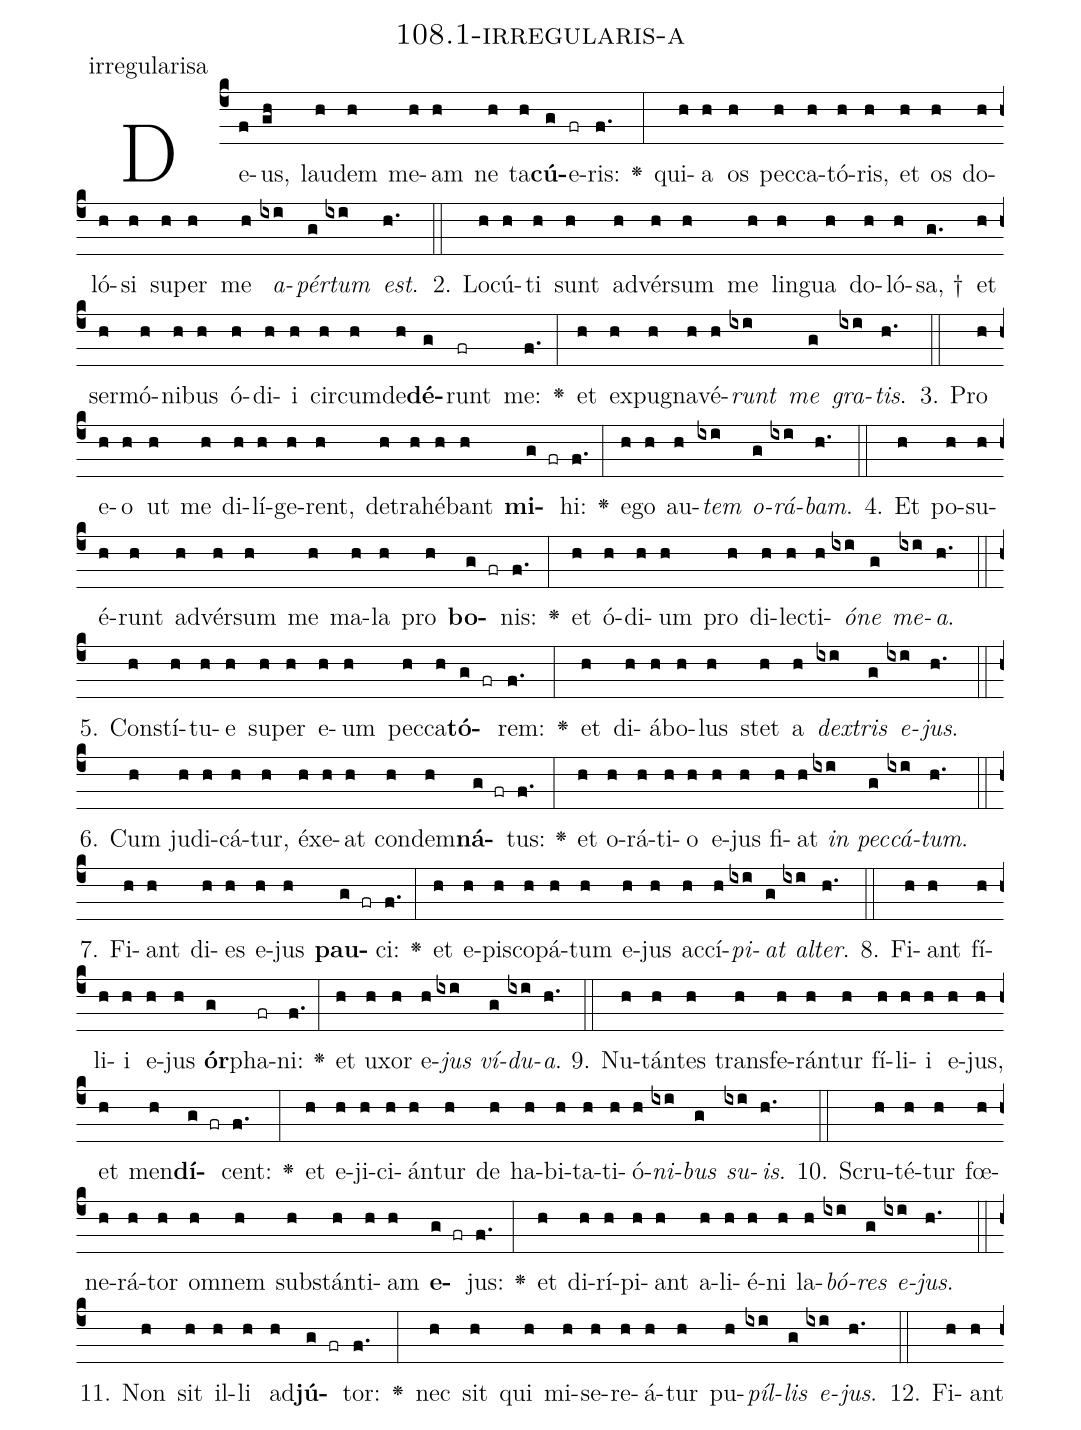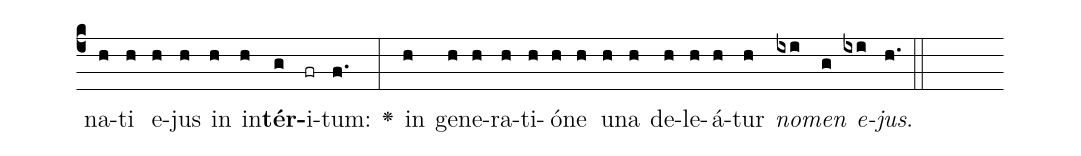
name: 108.1-irregularis-a;
annotation: irregularisa;
%%
(c4)De(f)us,(gh) lau(h)dem(h) me(h)am(h) ne(h) ta(h)<b>cú</b>(g)e(fr)ris:(f.) <v>\greheightstar</v>(:) qui(h)a(h) os(h) pec(h)ca(h)tó(h)ris,(h) et(h) os(h) do(h)ló(h)si(h) su(h)per(h) me(h) <i>a</i>(ixi)<i>pér</i>(g)<i>tum</i>(ixi) <i>est</i>.(h.) (::)
2. Lo(h)cú(h)ti(h) sunt(h) ad(h)vér(h)sum(h) me(h) lin(h)gua(h) do(h)ló(h)sa, †(g.) et(h) ser(h)mó(h)ni(h)bus(h) ó(h)di(h)i(h) cir(h)cum(h)de(h)<b>dé</b>(g)runt(fr) me:(f.) <v>\greheightstar</v>(:) et(h) ex(h)pu(h)gna(h)vé(h)<i>runt</i>(ixi) <i>me</i>(g) <i>gra</i>(ixi)<i>tis</i>.(h.) (::)
3. Pro(h) e(h)o(h) ut(h) me(h) di(h)lí(h)ge(h)rent,(h) de(h)tra(h)hé(h)bant(h) <b>mi</b>(g fr)hi:(f.) <v>\greheightstar</v>(:) e(h)go(h) au(h)<i>tem</i>(ixi) <i>o</i>(g)<i>rá</i>(ixi)<i>bam</i>.(h.) (::)
4. Et(h) po(h)su(h)é(h)runt(h) ad(h)vér(h)sum(h) me(h) ma(h)la(h) pro(h) <b>bo</b>(g fr)nis:(f.) <v>\greheightstar</v>(:) et(h) ó(h)di(h)um(h) pro(h) di(h)lec(h)ti(h)<i>ó</i>(ixi)<i>ne</i>(g) <i>me</i>(ixi)<i>a</i>.(h.) (::)
5. Con(h)stí(h)tu(h)e(h) su(h)per(h) e(h)um(h) pec(h)ca(h)<b>tó</b>(g fr)rem:(f.) <v>\greheightstar</v>(:) et(h) di(h)á(h)bo(h)lus(h) stet(h) a(h) <i>dex</i>(ixi)<i>tris</i>(g) <i>e</i>(ixi)<i>jus</i>.(h.) (::)
6. Cum(h) ju(h)di(h)cá(h)tur,(h) éx(h)e(h)at(h) con(h)dem(h)<b>ná</b>(g fr)tus:(f.) <v>\greheightstar</v>(:) et(h) o(h)rá(h)ti(h)o(h) e(h)jus(h) fi(h)at(h) <i>in</i>(ixi) <i>pec</i>(g)<i>cá</i>(ixi)<i>tum</i>.(h.) (::)
7. Fi(h)ant(h) di(h)es(h) e(h)jus(h) <b>pau</b>(g fr)ci:(f.) <v>\greheightstar</v>(:) et(h) e(h)pis(h)co(h)pá(h)tum(h) e(h)jus(h) ac(h)cí(h)<i>pi</i>(ixi)<i>at</i>(g) <i>al</i>(ixi)<i>ter</i>.(h.) (::)
8. Fi(h)ant(h) fí(h)li(h)i(h) e(h)jus(h) <b>ór</b>(g)pha(fr)ni:(f.) <v>\greheightstar</v>(:) et(h) u(h)xor(h) e(h)<i>jus</i>(ixi) <i>ví</i>(g)<i>du</i>(ixi)<i>a</i>.(h.) (::)
9. Nu(h)tán(h)tes(h) trans(h)fe(h)rán(h)tur(h) fí(h)li(h)i(h) e(h)jus,(h) et(h) men(h)<b>dí</b>(g fr)cent:(f.) <v>\greheightstar</v>(:) et(h) e(h)ji(h)ci(h)án(h)tur(h) de(h) ha(h)bi(h)ta(h)ti(h)ó(h)<i>ni</i>(ixi)<i>bus</i>(g) <i>su</i>(ixi)<i>is</i>.(h.) (::)
10. Scru(h)té(h)tur(h) fœ(h)ne(h)rá(h)tor(h) om(h)nem(h) sub(h)stán(h)ti(h)am(h) <b>e</b>(g fr)jus:(f.) <v>\greheightstar</v>(:) et(h) di(h)rí(h)pi(h)ant(h) a(h)li(h)é(h)ni(h) la(h)<i>bó</i>(ixi)<i>res</i>(g) <i>e</i>(ixi)<i>jus</i>.(h.) (::)
11. Non(h) sit(h) il(h)li(h) ad(h)<b>jú</b>(g fr)tor:(f.) <v>\greheightstar</v>(:) nec(h) sit(h) qui(h) mi(h)se(h)re(h)á(h)tur(h) pu(h)<i>píl</i>(ixi)<i>lis</i>(g) <i>e</i>(ixi)<i>jus</i>.(h.) (::)
12. Fi(h)ant(h) na(h)ti(h) e(h)jus(h) in(h) in(h)<b>tér</b>(g)i(fr)tum:(f.) <v>\greheightstar</v>(:) in(h) ge(h)ne(h)ra(h)ti(h)ó(h)ne(h) u(h)na(h) de(h)le(h)á(h)tur(h) <i>no</i>(ixi)<i>men</i>(g) <i>e</i>(ixi)<i>jus</i>.(h.) (::)
